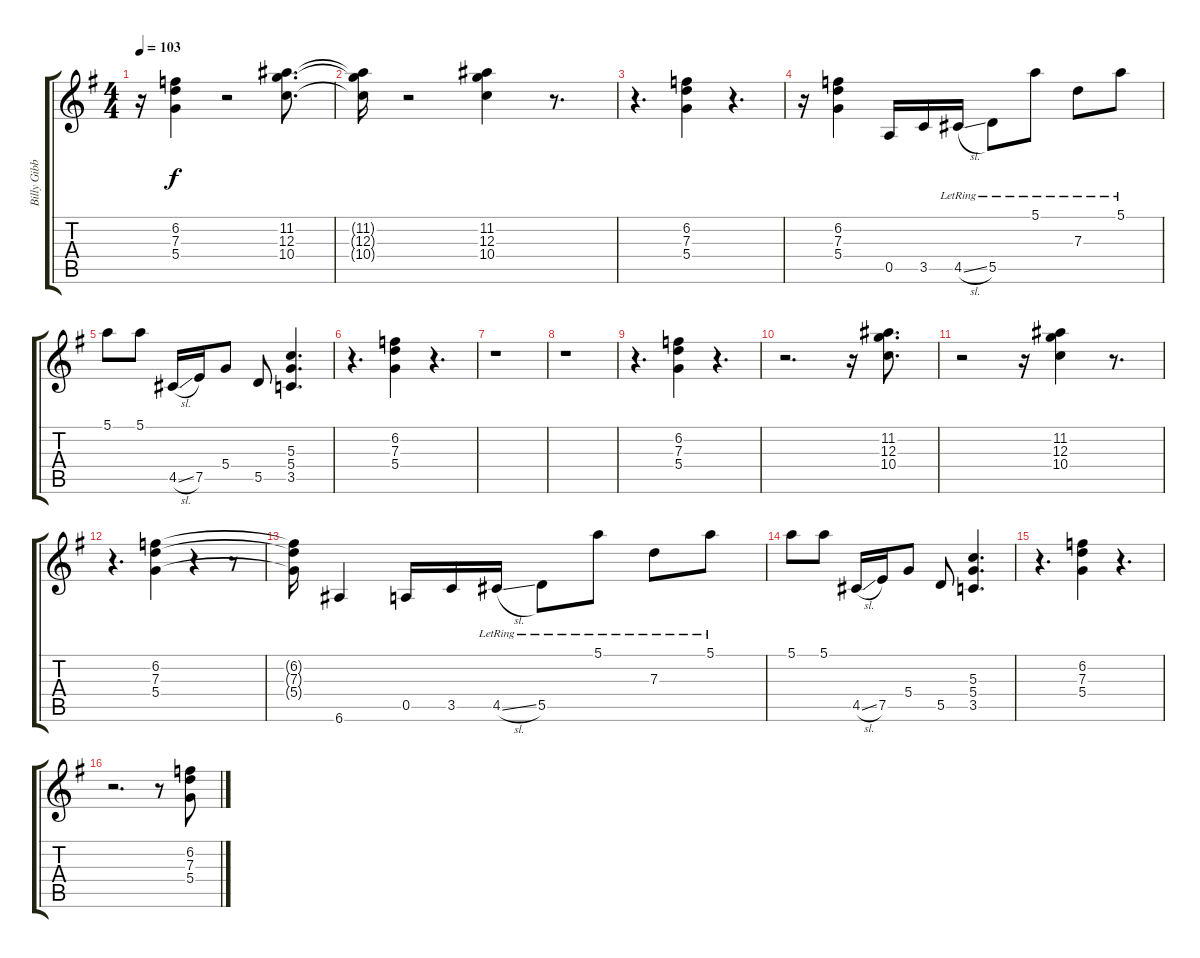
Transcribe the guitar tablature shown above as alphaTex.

\track ("Billy Gibbons Guitar III" "Billy Gibb") {instrument electricguitarjazz}
\staff {score tabs}
\tuning (E4 B3 G3 D3 A2 E2) {hide}
\ts (4 4)
\tempo 103
\clef g2
\ks g
r.16{dy f} (6.2 7.3 5.4).4 r.2 (11.2 12.3 10.4).8{d} |
(11.2{t} 12.3{t} 10.4{t}).16 r.2 (11.2 12.3 10.4).4 r.8{d} |
r.4{d} (6.2 7.3 5.4).4 r.4{d} |
r.16 (6.2 7.3 5.4).4 0.5.16 3.5.16 4.5{sl lr}.16 5.5{lr}.8 5.1{lr}.8 7.3{lr}.8 5.1{lr}.8 |
5.1.8 5.1.8 4.5{sl}.16 7.5.16 5.4.8 5.5.8 (5.3 5.4 3.5).4{d} |
r.4{d} (6.2 7.3 5.4).4 r.4{d} |
r.1 |
r.1 |
r.4{d} (6.2 7.3 5.4).4 r.4{d} |
r.2{d} r.16 (11.2 12.3 10.4).8{d} |
r.2 r.16 (11.2 12.3 10.4).4 r.8{d} |
r.4{d} (6.2 7.3 5.4).4 r.4 r.8 |
(6.2{t} 7.3{t} 5.4{t}).16 6.6.4 0.5.16 3.5.16 4.5{sl lr}.16 5.5{lr}.8 5.1{lr}.8 7.3{lr}.8 5.1{lr}.8 |
5.1.8 5.1.8 4.5{sl}.16 7.5.16 5.4.8 5.5.8 (5.3 5.4 3.5).4{d} |
r.4{d} (6.2 7.3 5.4).4 r.4{d} |
r.2{d} r.8 (6.2 7.3 5.4).8
